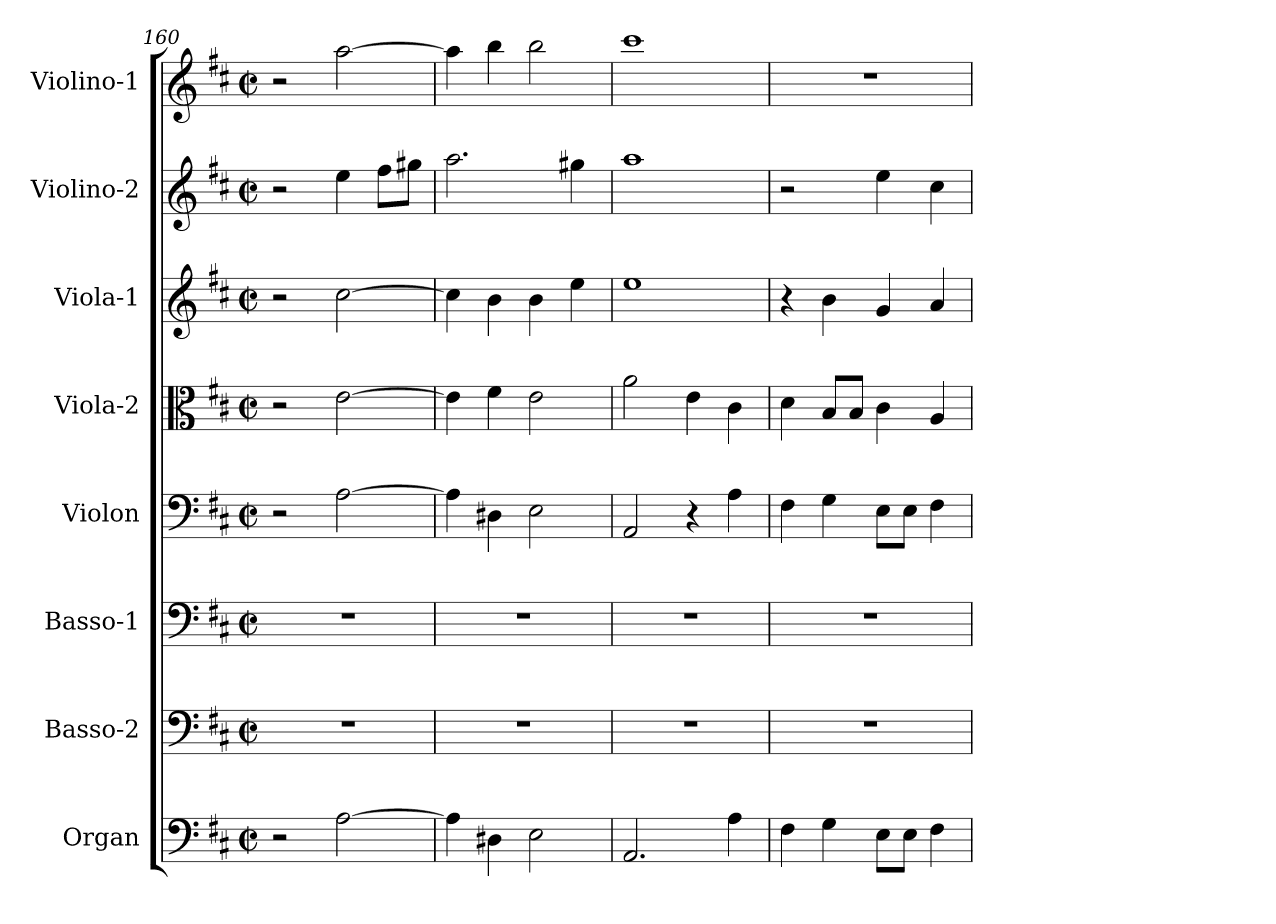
**kern	**kern	**kern	**kern	**kern	**kern	**kern	**kern
*part8	*part7	*part6	*part5	*part4	*part3	*part2	*part1
*staff8	*staff7	*staff6	*staff5	*staff4	*staff3	*staff2	*staff1
*I"Organ	*I"Basso-2	*I"Basso-1	*I"Violon	*I"Viola-2	*I"Viola-1	*I"Violino-2	*I"Violino-1
*I'Org	*I'B2	*I'B1	*I'Vn	*I'Va-2	*I'Va-1	*I'Vi-2	*I'Vi-1
*clefF4	*clefF4	*clefF4	*clefF4	*clefC3	*clefG2	*clefG2	*clefG2
*k[f#c#]	*k[f#c#]	*k[f#c#]	*k[f#c#]	*k[f#c#]	*k[f#c#]	*k[f#c#]	*k[f#c#]
*D:	*D:	*D:	*D:	*D:	*D:	*D:	*D:
*M2/2	*M2/2	*M2/2	*M2/2	*M2/2	*M2/2	*M2/2	*M2/2
*met(c|)	*met(c|)	*met(c|)	*met(c|)	*met(c|)	*met(c|)	*met(c|)	*met(c|)
=160	=160	=160	=160	=160	=160	=160	=160
2r	1r	1r	2r	2r	2r	2r	2r
[>2A\	.	.	[>2A\	[2e\	[2cc#\	4ee\	[>2aa\
.	.	.	.	.	.	8ff#\L	.
.	.	.	.	.	.	8gg#X\J	.
=161	=161	=161	=161	=161	=161	=161	=161
4A\]	1r	1r	4A\]	4e\]	4cc#\]	2.aa\	4aa\]
4D#X\	.	.	4D#X\	4f#\	4b\	.	4bb\
2E\	.	.	2E\	2e\	4b\	.	2bb\
.	.	.	.	.	4ee\	4gg#X\	.
=162	=162	=162	=162	=162	=162	=162	=162
2.AA/	1r	1r	2AA/	2a\	1ee	1aa	1ccc#
.	.	.	4r	4e\	.	.	.
4A\	.	.	4A\	4c#\	.	.	.
!!LO:LB:g=z
=163	=163	=163	=163	=163	=163	=163	=163
4F#\	1r	1r	4F#\	4d\	4r	2r	1r
4G\	.	.	4G\	8B/L	4b\	.	.
.	.	.	.	8B/J	.	.	.
8E\L	.	.	8E\L	4c#\	4g/	4ee\	.
8E\J	.	.	8E\J	.	.	.	.
4F#\	.	.	4F#\	4A/	4a/	4cc#\	.
=	=	=	=	=	=	=	=
*-	*-	*-	*-	*-	*-	*-	*-
